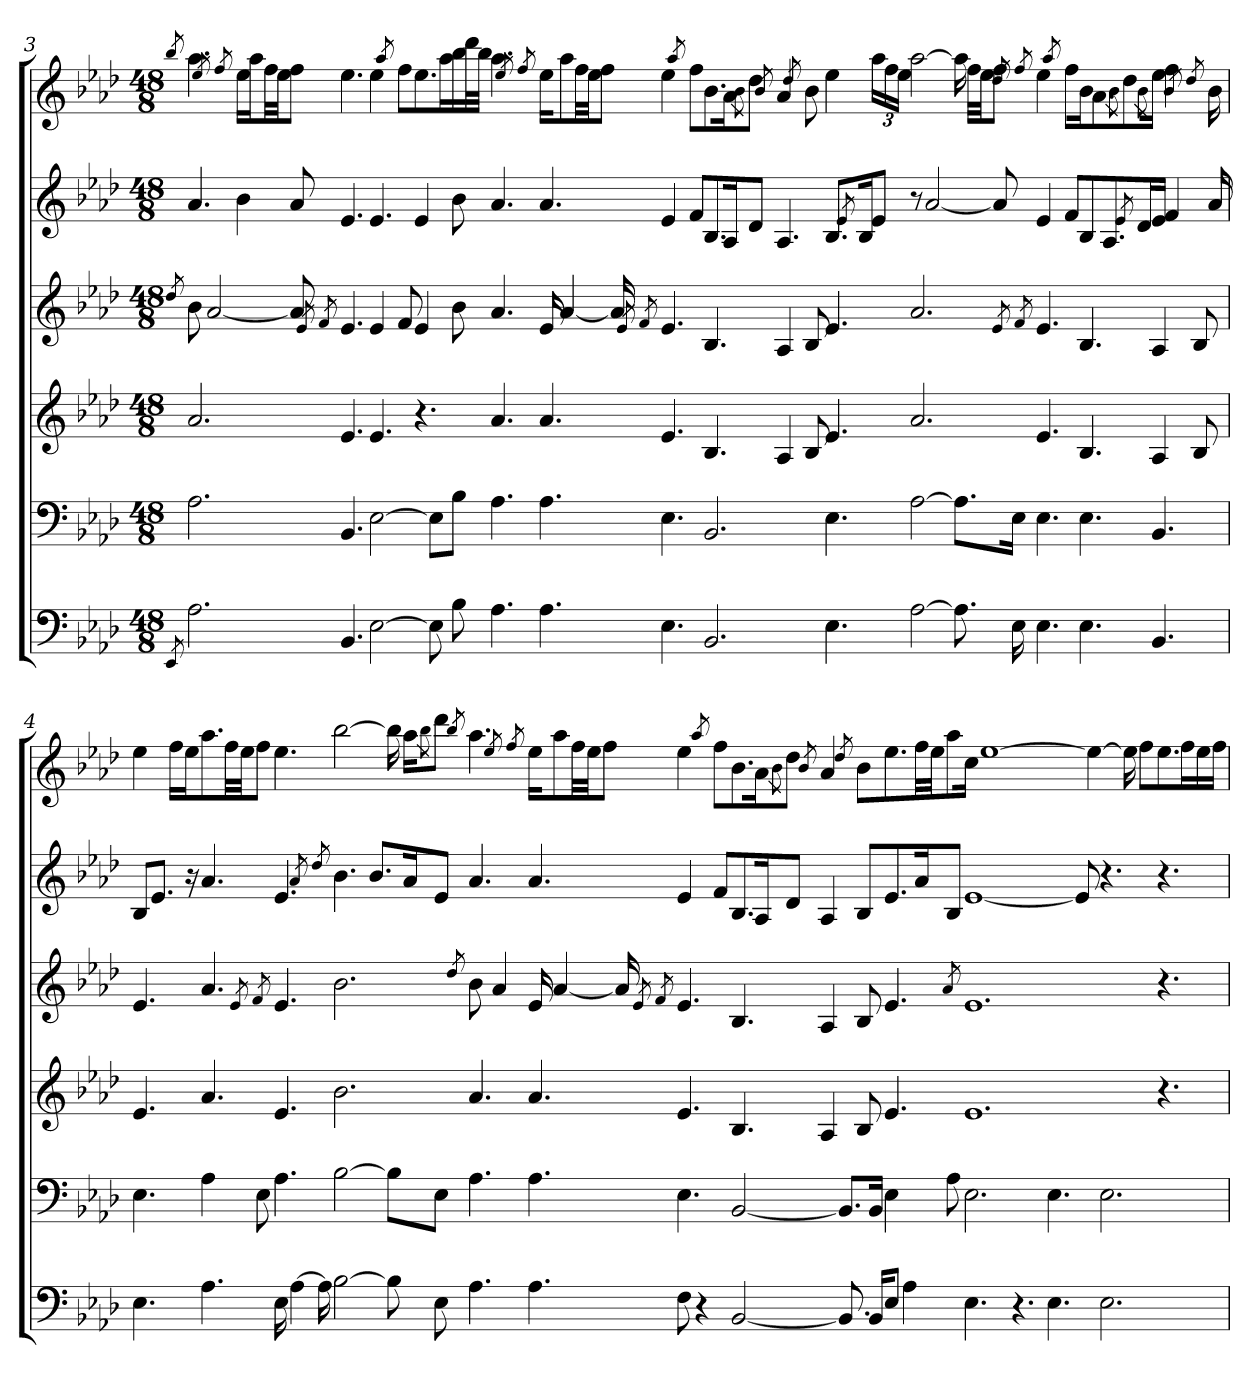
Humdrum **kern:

**kern	**kern	**kern	**kern	**kern	**kern
*part6	*part5	*part4	*part3	*part2	*part1
*staff6	*staff5	*staff4	*staff3	*staff2	*staff1
*clefF4	*clefF4	*clefG2	*clefG2	*clefG2	*clefG2
*k[b-e-a-d-]	*k[b-e-a-d-]	*k[b-e-a-d-]	*k[b-e-a-d-]	*k[b-e-a-d-]	*k[b-e-a-d-]
*M48/8	*M48/8	*M48/8	*M48/8	*M48/8	*M48/8
=3	=3	=3	=3	=3	=3
8qEE-	.	.	8qdd-	.	8qbb-
2.A-	2.A-	2.a-	8b-	4.a-	4.aa-
.	.	.	[2a-	.	.
.	.	.	.	.	8qee-
.	.	.	.	.	8qff
.	.	.	.	4b-	16ee-\KL
.	.	.	.	.	8aa-\
.	.	.	.	.	32ff\LL
.	.	.	.	.	32ee-\JJ
.	.	.	8a-]	8a-	8ff\J
.	.	.	8qe-	.	.
.	.	.	8qf	.	.
4.BB-	4.BB-	4.e-	4.e-	4.e-	4.ee-
[2E-	[2E-	4.e-	4e-	4.e-	4ee-
.	.	.	.	.	8qaa-
.	.	.	8f	.	8ff\L
.	.	4.r	4e-	4e-	8.ee-\
8E-]	8E-\L]	.	.	.	.
.	.	.	.	.	16aa-\L
8B-	8B-\J	.	8b-	8b-	16bb-\
.	.	.	.	.	32ddd-\L
.	.	.	.	.	32bb-\JJJ
4.A-	4.A-	4.a-	4.a-	4.a-	4.aa-
.	.	.	.	.	8qee-
.	.	.	.	.	8qff
4.A-	4.A-	4.a-	16e-	4.a-	16ee-\KL
.	.	.	[4a-	.	8aa-\
.	.	.	.	.	32ff\LL
.	.	.	.	.	32ee-\JJ
.	.	.	.	.	8ff\J
.	.	.	16a-]	.	.
.	.	.	8qe-	.	.
.	.	.	8qf	.	.
4.E-	4.E-	4.e-	4.e-	4e-	4ee-
.	.	.	.	.	8qaa-
.	.	.	.	8f/L	8ff\L
2.BB-	2.BB-	4.B-	4.B-	8.B-/	8.b-\
.	.	.	.	16A-/K	16a-\K
.	.	.	.	.	8qb-\
.	.	.	.	8d-/J	8dd-\J
.	.	.	.	.	8qb-
.	.	4A-	4A-	4.A-	4a-
.	.	.	.	.	8qdd-
.	.	8B-	8B-	.	8b-
4.E-	4.E-	4.e-	4.e-	8.B-/L	4ee-
.	.	.	.	8qe-/	.
.	.	.	.	16B-/K	.
.	.	.	.	8e-/J	24aa-\LL
.	.	.	.	.	24ff\
.	.	.	.	.	24ee-\JJ
[2A-	[2A-	2.a-	2.a-	8r	[2aa-
.	.	.	.	[2a-	.
8.A-]	8.A-\L]	.	.	.	16aa-]
.	.	.	.	.	32ff\LLL
.	.	.	.	.	32ee-\JJ
.	.	.	.	8a-]	8ff\J
16E-	16E-\Jk	.	.	.	.
.	.	.	8qe-	.	8qdd-
.	.	.	8qf	.	8qff
4.E-	4.E-	4.e-	4.e-	4e-	4ee-
.	.	.	.	.	8qaa-
.	.	.	.	8f/L	8ff\L
4.E-	4.E-	4.B-	4.B-	8B-/	16b-\K
.	.	.	.	.	8.a-\
.	.	.	.	8.A-/	.
.	.	.	.	.	8qb-\
.	.	.	.	.	8dd-\
.	.	.	.	8qe-/	.
.	.	.	.	16d-/L	.
.	.	.	.	.	8qb-\
4.BB-	4.BB-	4A-	4A-	16e-/JJ	16ee-\Jk
.	.	.	.	4f	4ff
.	.	8B-	8B-	.	.
.	.	.	.	.	8qb-
.	.	.	.	.	8qdd-
.	.	.	.	16a-	16b-
=4	=4	=4	=4	=4	=4
4.E-	4.E-	4.e-	4.e-	8B-/L	4ee-
.	.	.	.	8.e-/J	.
.	.	.	.	.	16ff\LL
.	.	.	.	16r	16ee-\J
4.A-	4A-	4.a-	4.a-	4.a-	8.aa-\
.	.	.	.	.	32ff\LL
.	.	.	.	.	32ee-\JJ
.	8E-	.	.	.	8ff\J
.	.	.	8qe-	.	.
.	.	.	8qf	.	.
16E-	4.A-	4.e-	4.e-	4.e-	4.ee-
[4A-	.	.	.	.	.
16A-]	.	.	.	.	.
.	.	.	.	8qa-	.
.	.	.	.	8qdd-	.
[2B-	[2B-	2.b-	2.b-	4.b-	[2bb-
.	.	.	.	8.b-/L	.
8B-]	8B-\L]	.	.	.	16bb-]
.	.	.	.	16a-/K	16aa-\KL
.	.	.	.	.	8qbb-\
8E-	8E-\J	.	.	8e-/J	8ddd-\J
.	.	.	8qdd-	.	8qbb-
4.A-	4.A-	4.a-	8b-	4.a-	4.aa-
.	.	.	4a-	.	.
.	.	.	.	.	8qee-
.	.	.	.	.	8qff
4.A-	4.A-	4.a-	16e-	4.a-	16ee-\KL
.	.	.	[4a-	.	8aa-\
.	.	.	.	.	32ff\LL
.	.	.	.	.	32ee-\JJ
.	.	.	.	.	8ff\J
.	.	.	16a-]	.	.
.	.	.	8qe-	.	.
.	.	.	8qf	.	.
8F	4.E-	4.e-	4.e-	4e-	4ee-
4r	.	.	.	.	.
.	.	.	.	.	8qaa-
.	.	.	.	8f/L	8ff\L
[2BB-	[2BB-	4.B-	4.B-	8.B-/	8.b-\
.	.	.	.	16A-/K	16a-\K
.	.	.	.	.	8qb-\
.	.	.	.	8d-/J	8dd-\J
.	.	.	.	.	8qb-
.	.	4A-	4A-	4A-	4a-
8.BB-]	8.BB-/L]	.	.	.	.
.	.	.	.	.	8qdd-
.	.	8B-	8B-	8B-/L	8b-\L
16BB-/KL	16BB-/Jk	.	.	.	.
8E-/J	4E-	4.e-	4.e-	8.e-/	8.ee-\
4A-	.	.	.	.	.
.	.	.	.	16a-/K	32ff\LL
.	.	.	.	.	32ee-\JJ
.	8A-	.	.	8B-/J	8aa-\
.	.	.	8qa-	.	.
4.E-	2.E-	1.e-	1.e-	[1e-	16cc\Jk
.	.	.	.	.	[1ee-
4.r	.	.	.	.	.
4.E-	4.E-	.	.	.	.
.	.	.	.	8e-]	.
.	.	.	.	.	4ee-_
2.E-	2.E-	.	.	4.r	.
.	.	.	.	.	16ee-]
.	.	.	.	.	8ff\L
.	.	4.r	4.r	4.r	8.ee-\
.	.	.	.	.	16ff\L
.	.	.	.	.	16ee-\
.	.	.	.	.	16ff\JJ
=	=	=	=	=	=
*-	*-	*-	*-	*-	*-
